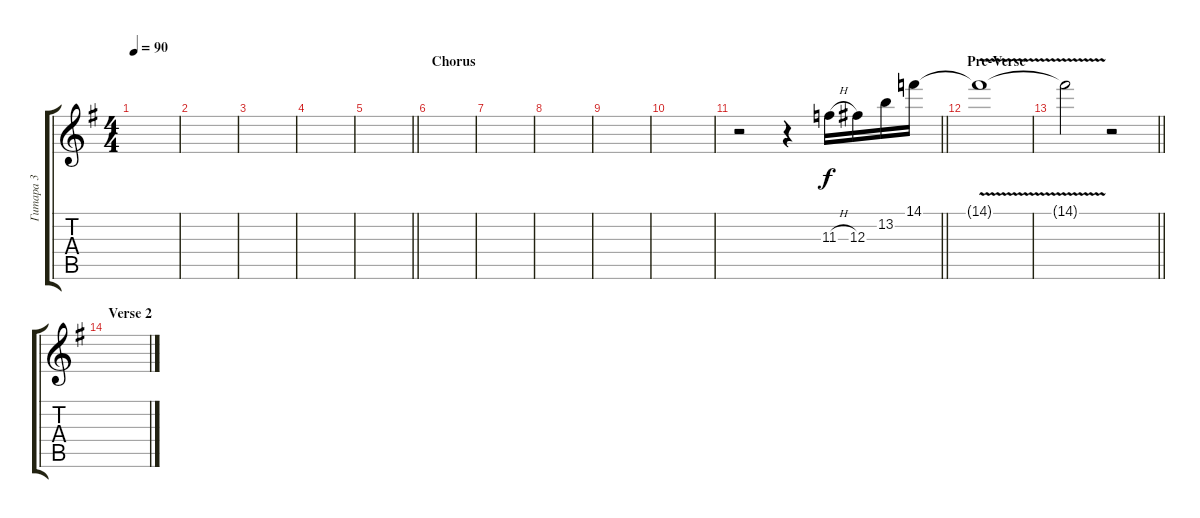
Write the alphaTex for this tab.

\track ("Гитара 3" "Гитара 3") {instrument distortionguitar}
\staff {score tabs}
\tuning (Eb4 Bb3 Gb3 Db3 Ab2 Eb2) {hide}
\ts (4 4)
\tempo 90
\clef g2
\ks eminor
|
|
|
|
\barLineRight lightlight
|
\section ("" "Chorus")
|
|
|
|
|
\barLineRight lightlight
r.2 r.4 11.3{h}.16{volume 15} 12.3.16 13.2.16 14.1.16 |
\section ("" "Pre-Verse")
14.1{v t}.1 |
\barLineRight lightlight
14.1{t}.2 r.2 |
\section ("" "Verse 2")
